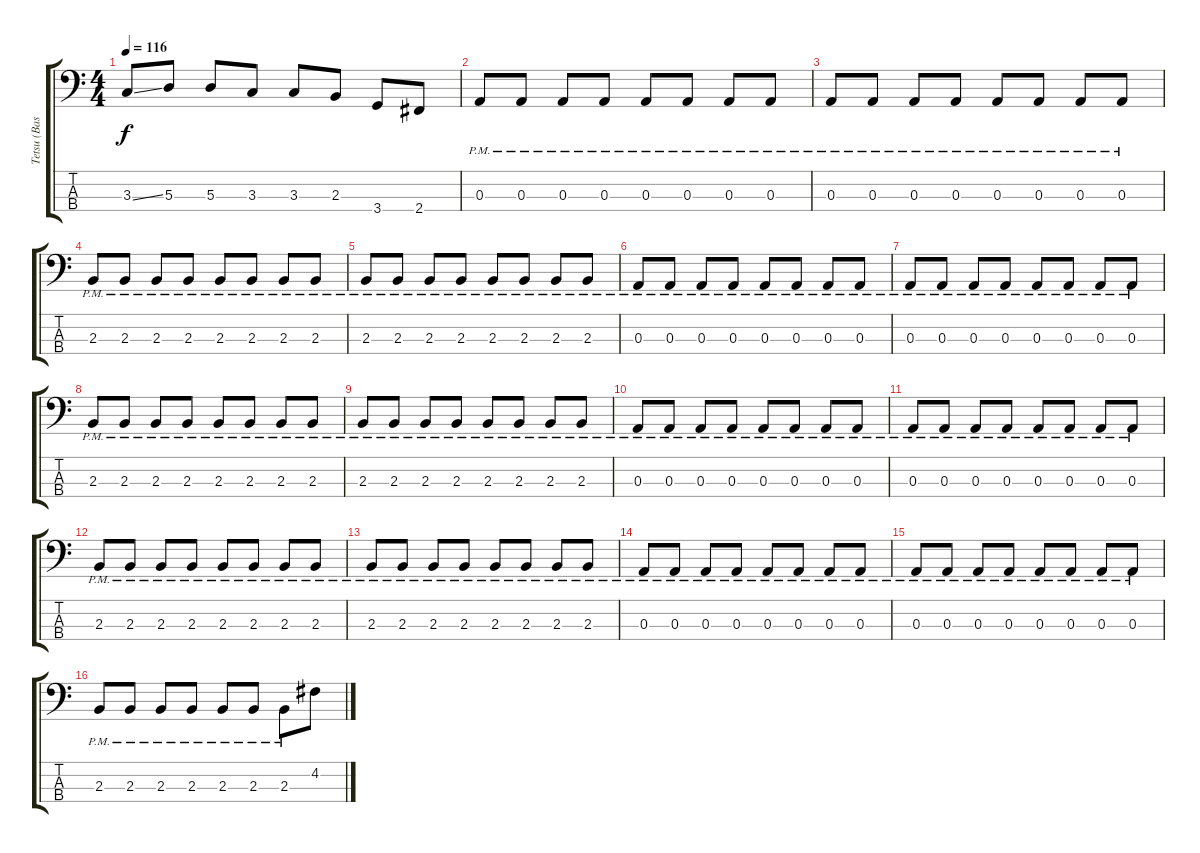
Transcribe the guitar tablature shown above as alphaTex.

\track ("Tetsu (Bass)" "Tetsu (Bas") {instrument electricbasspick}
\staff {score tabs}
\tuning (G2 D2 A1 E1) {hide}
\ts (4 4)
\tempo 116
\clef f4
\ks c
3.3{ss}.8{dy f} 5.3.8 5.3.8 3.3.8 3.3.8 2.3.8 3.4.8 2.4.8 |
0.3{pm}.8 0.3{pm}.8 0.3{pm}.8 0.3{pm}.8 0.3{pm}.8 0.3{pm}.8 0.3{pm}.8 0.3{pm}.8 |
0.3{pm}.8 0.3{pm}.8 0.3{pm}.8 0.3{pm}.8 0.3{pm}.8 0.3{pm}.8 0.3{pm}.8 0.3{pm}.8 |
2.3{pm}.8 2.3{pm}.8 2.3{pm}.8 2.3{pm}.8 2.3{pm}.8 2.3{pm}.8 2.3{pm}.8 2.3{pm}.8 |
2.3{pm}.8 2.3{pm}.8 2.3{pm}.8 2.3{pm}.8 2.3{pm}.8 2.3{pm}.8 2.3{pm}.8 2.3{pm}.8 |
0.3{pm}.8 0.3{pm}.8 0.3{pm}.8 0.3{pm}.8 0.3{pm}.8 0.3{pm}.8 0.3{pm}.8 0.3{pm}.8 |
0.3{pm}.8 0.3{pm}.8 0.3{pm}.8 0.3{pm}.8 0.3{pm}.8 0.3{pm}.8 0.3{pm}.8 0.3{pm}.8 |
2.3{pm}.8 2.3{pm}.8 2.3{pm}.8 2.3{pm}.8 2.3{pm}.8 2.3{pm}.8 2.3{pm}.8 2.3{pm}.8 |
2.3{pm}.8 2.3{pm}.8 2.3{pm}.8 2.3{pm}.8 2.3{pm}.8 2.3{pm}.8 2.3{pm}.8 2.3{pm}.8 |
0.3{pm}.8 0.3{pm}.8 0.3{pm}.8 0.3{pm}.8 0.3{pm}.8 0.3{pm}.8 0.3{pm}.8 0.3{pm}.8 |
0.3{pm}.8 0.3{pm}.8 0.3{pm}.8 0.3{pm}.8 0.3{pm}.8 0.3{pm}.8 0.3{pm}.8 0.3{pm}.8 |
2.3{pm}.8 2.3{pm}.8 2.3{pm}.8 2.3{pm}.8 2.3{pm}.8 2.3{pm}.8 2.3{pm}.8 2.3{pm}.8 |
2.3{pm}.8 2.3{pm}.8 2.3{pm}.8 2.3{pm}.8 2.3{pm}.8 2.3{pm}.8 2.3{pm}.8 2.3{pm}.8 |
0.3{pm}.8 0.3{pm}.8 0.3{pm}.8 0.3{pm}.8 0.3{pm}.8 0.3{pm}.8 0.3{pm}.8 0.3{pm}.8 |
0.3{pm}.8 0.3{pm}.8 0.3{pm}.8 0.3{pm}.8 0.3{pm}.8 0.3{pm}.8 0.3{pm}.8 0.3{pm}.8 |
2.3{pm}.8 2.3{pm}.8 2.3{pm}.8 2.3{pm}.8 2.3{pm}.8 2.3{pm}.8 2.3{pm}.8 4.2{ss}.8
